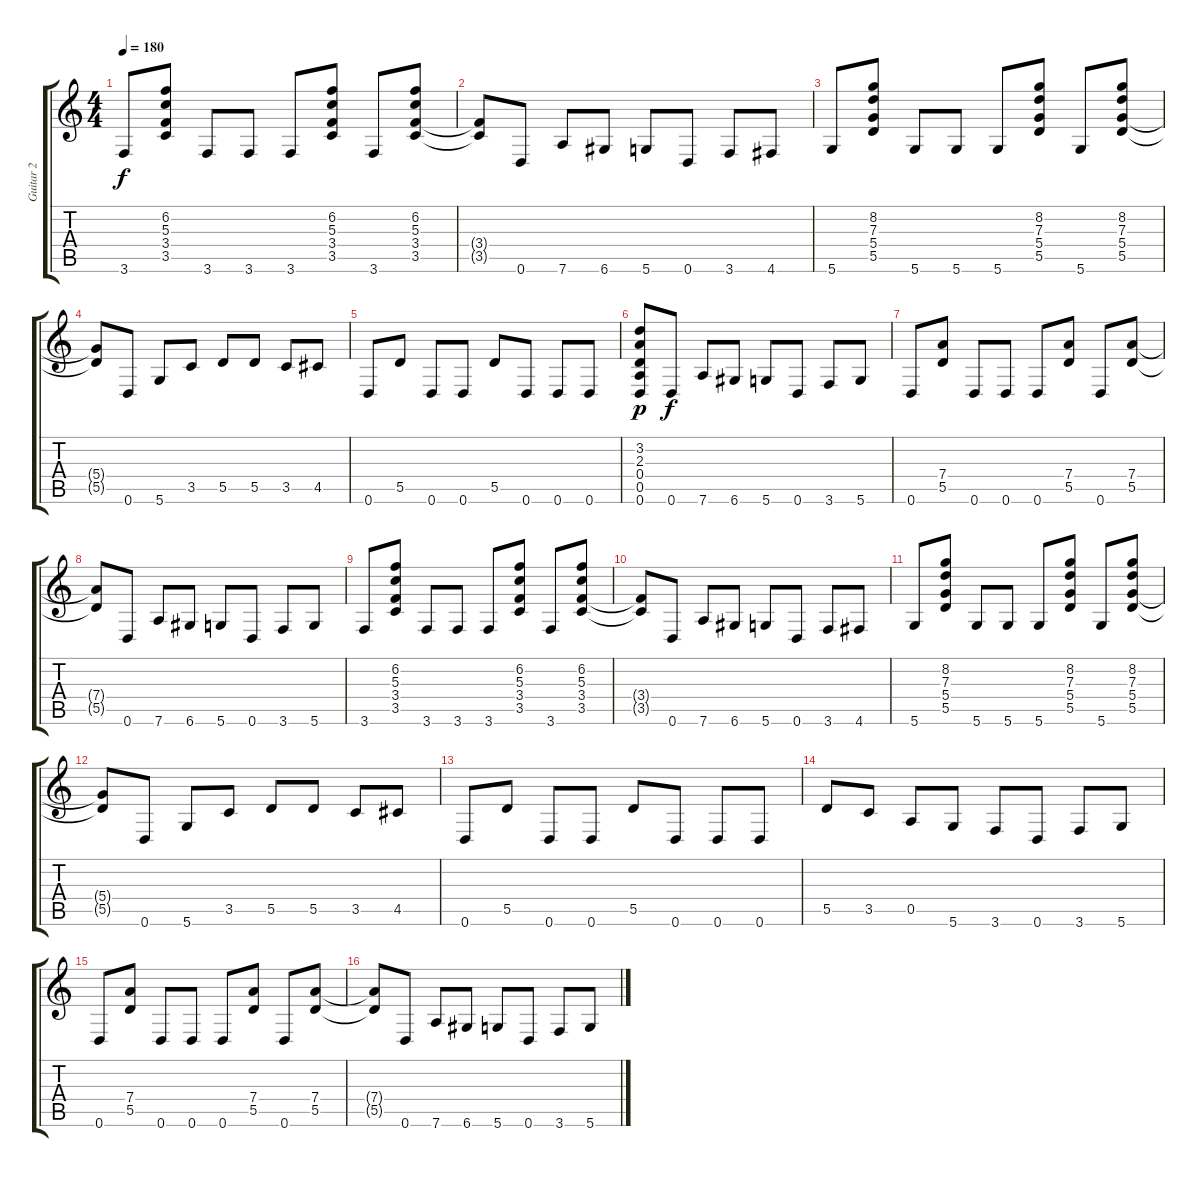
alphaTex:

\track ("Guitar 2" "Guitar 2") {instrument distortionguitar}
\staff {score tabs}
\tuning (E4 B3 G3 D3 A2 D2) {hide}
\ts (4 4)
\tempo 180
\clef g2
\ks c
3.6.8{dy f} (6.2 5.3 3.4 3.5).8 3.6.8 3.6.8 3.6.8 (6.2 5.3 3.4 3.5).8 3.6.8 (6.2 5.3 3.4 3.5).8 |
(3.4{t} 3.5{t}).8 0.6.8 7.6.8 6.6.8 5.6.8 0.6.8 3.6.8 4.6.8 |
5.6.8 (8.2 7.3 5.4 5.5).8 5.6.8 5.6.8 5.6.8 (8.2 7.3 5.4 5.5).8 5.6.8 (8.2 7.3 5.4 5.5).8 |
(5.4{t} 5.5{t}).8 0.6.8 5.6.8 3.5.8 5.5.8 5.5.8 3.5.8 4.5.8 |
0.6.8 5.5.8 0.6.8 0.6.8 5.5.8 0.6.8 0.6.8 0.6.8 |
(3.2 2.3 0.4 0.5 0.6).8{dy p} 0.6.8{dy f} 7.6.8 6.6.8 5.6.8 0.6.8 3.6.8 5.6.8 |
0.6.8 (7.4 5.5).8 0.6.8 0.6.8 0.6.8 (7.4 5.5).8 0.6.8 (7.4 5.5).8 |
(7.4{t} 5.5{t}).8 0.6.8 7.6.8 6.6.8 5.6.8 0.6.8 3.6.8 5.6.8 |
3.6.8 (6.2 5.3 3.4 3.5).8 3.6.8 3.6.8 3.6.8 (6.2 5.3 3.4 3.5).8 3.6.8 (6.2 5.3 3.4 3.5).8 |
(3.4{t} 3.5{t}).8 0.6.8 7.6.8 6.6.8 5.6.8 0.6.8 3.6.8 4.6.8 |
5.6.8 (8.2 7.3 5.4 5.5).8 5.6.8 5.6.8 5.6.8 (8.2 7.3 5.4 5.5).8 5.6.8 (8.2 7.3 5.4 5.5).8 |
(5.4{t} 5.5{t}).8 0.6.8 5.6.8 3.5.8 5.5.8 5.5.8 3.5.8 4.5.8 |
0.6.8 5.5.8 0.6.8 0.6.8 5.5.8 0.6.8 0.6.8 0.6.8 |
5.5.8 3.5.8 0.5.8 5.6.8 3.6.8 0.6.8 3.6.8 5.6.8 |
0.6.8 (7.4 5.5).8 0.6.8 0.6.8 0.6.8 (7.4 5.5).8 0.6.8 (7.4 5.5).8 |
(7.4{t} 5.5{t}).8 0.6.8 7.6.8 6.6.8 5.6.8 0.6.8 3.6.8 5.6.8
